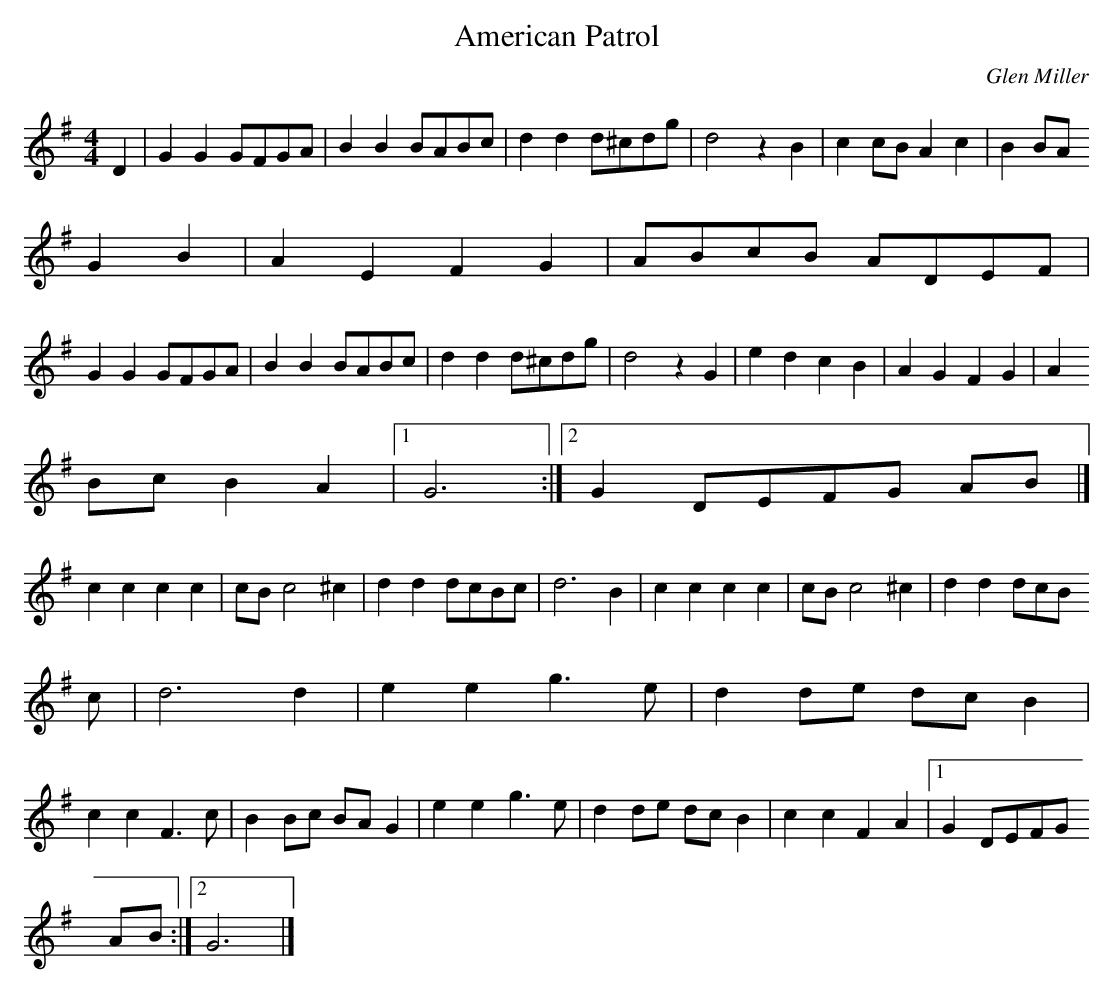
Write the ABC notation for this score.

X:1
T:American Patrol
C:Glen Miller
M:4/4
L:1/8
K:G
D2 | G2G2 GFGA | B2B2 BABc | d2d2 d^cdg |d4 z2 B2 | c2 cB A2 c2 | B2 BA
G2 B2 | A2E2F2G2 | ABcB ADEF |
G2G2 GFGA | B2B2 BABc | d2d2 d^cdg | d4z2 G2 | e2d2c2 B2 | A2G2F2G2 | A2
 Bc B2A2 |[1 G6 :|[2 G2 DEFG AB |]
c2c2c2c2 |cB c4 ^c2 | d2d2 dcBc| d6 B2 | c2c2c2c2 | cB c4 ^c2 | d2d2 dcB
c | d6 d2 | e2e2 g3e | d2 de dcB2 |
c2c2 F3 c | B2 Bc BA G2 |  e2e2 g3e| d2 de dc B2 | c2c2 F2A2 |[1 G2 DEFG
 AB :|[2 G6 |]
